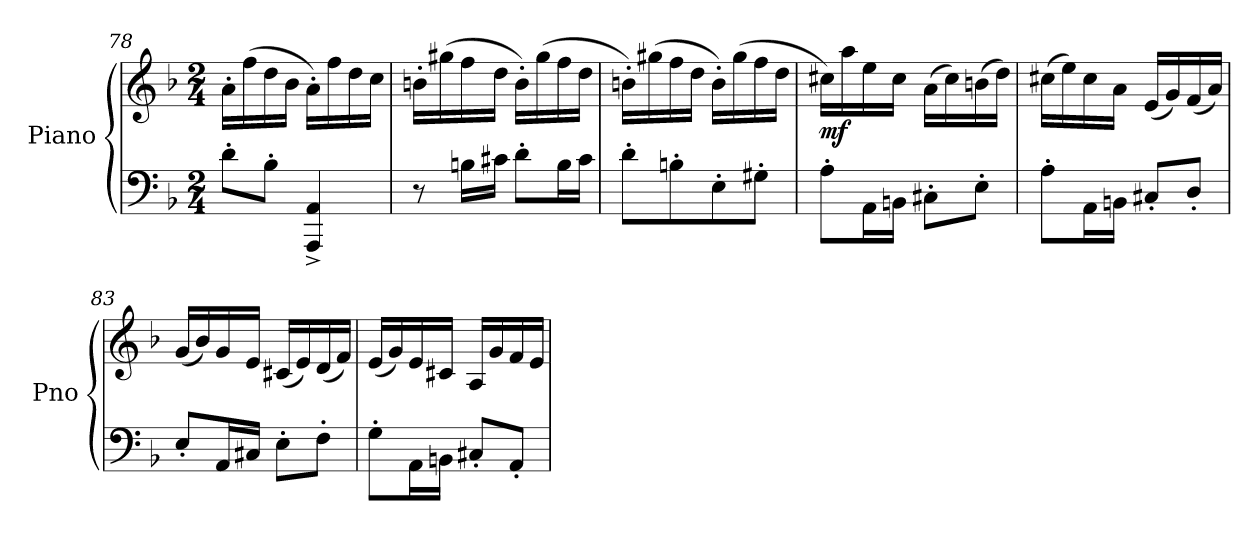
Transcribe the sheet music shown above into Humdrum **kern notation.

**kern	**kern	**dynam
*part1	*part1	*part1
*staff2	*staff1	*staff1/2
*I"Piano	*	*
*I'Pno	*	*
*clefF4	*clefG2	*
*k[b-]	*k[b-]	*
*F:	*F:	*
*M2/4	*M2/4	*
=78	=78	=78
8d'\L	16a'\LL	.
.	(16ff\	.
8B-'\J	16dd\	.
.	16b-\JJ	.
4AAA/^ 4AA/^	16a'\LL)	.
.	16ff\	.
.	16dd\	.
.	16cc\JJ	.
!!LO:PB:g=z
=79	=79	=79
8r	16bn'\LL	.
.	(16gg#X\	.
16Bn\LL	16ff\	.
16c#X\JJ	16dd\JJ	.
8d'\L	16b'\LL)	.
.	(16gg#\	.
16B\L	16ff\	.
16c#\JJ	16dd\JJ	.
=80	=80	=80
8d'\L	16bn'\LL)	.
.	(16gg#X\	.
8Bn'\	16ff\	.
.	16dd\JJ	.
8E'\	16b'\LL)	.
.	(16gg#\	.
8G#X'\J	16ff\	.
.	16dd\JJ	.
=81	=81	=81
!	!	!LO:DY:b
8A'\L	16cc#X\LL)	mf
.	16aa\	.
16AA\L	16ee\	.
16BBn\JJ	16cc#\JJ	.
8C#X'\L	(16a\LL	.
.	16cc#\)	.
8E'\J	(16bn\	.
.	16dd\JJ)	.
=82	=82	=82
8A'\L	(16cc#X\LL	.
.	16ee\)	.
16AA\L	16cc#\	.
16BBn\JJ	16a\JJ	.
8C#X'/L	(16e/LL	.
.	16g/)	.
8D'/J	(16f/	.
.	16a/JJ)	.
!!LO:LB:g=z
=83	=83	=83
8E'/L	(16g/LL	.
.	16b-/)	.
16AA/L	16g/	.
16C#X/JJ	16e/JJ	.
8E'\L	(16c#X/LL	.
.	16e/)	.
8F'\J	(16d/	.
.	16f/JJ)	.
=84	=84	=84
8G'\L	(16e/LL	.
.	16g/)	.
16AA\L	16e/	.
16BBn\JJ	16c#X/JJ	.
8C#X'/L	16A/LL	.
.	16g/	.
8AA'/J	16f/	.
.	16e/JJ	.
=	=	=
*-	*-	*-
